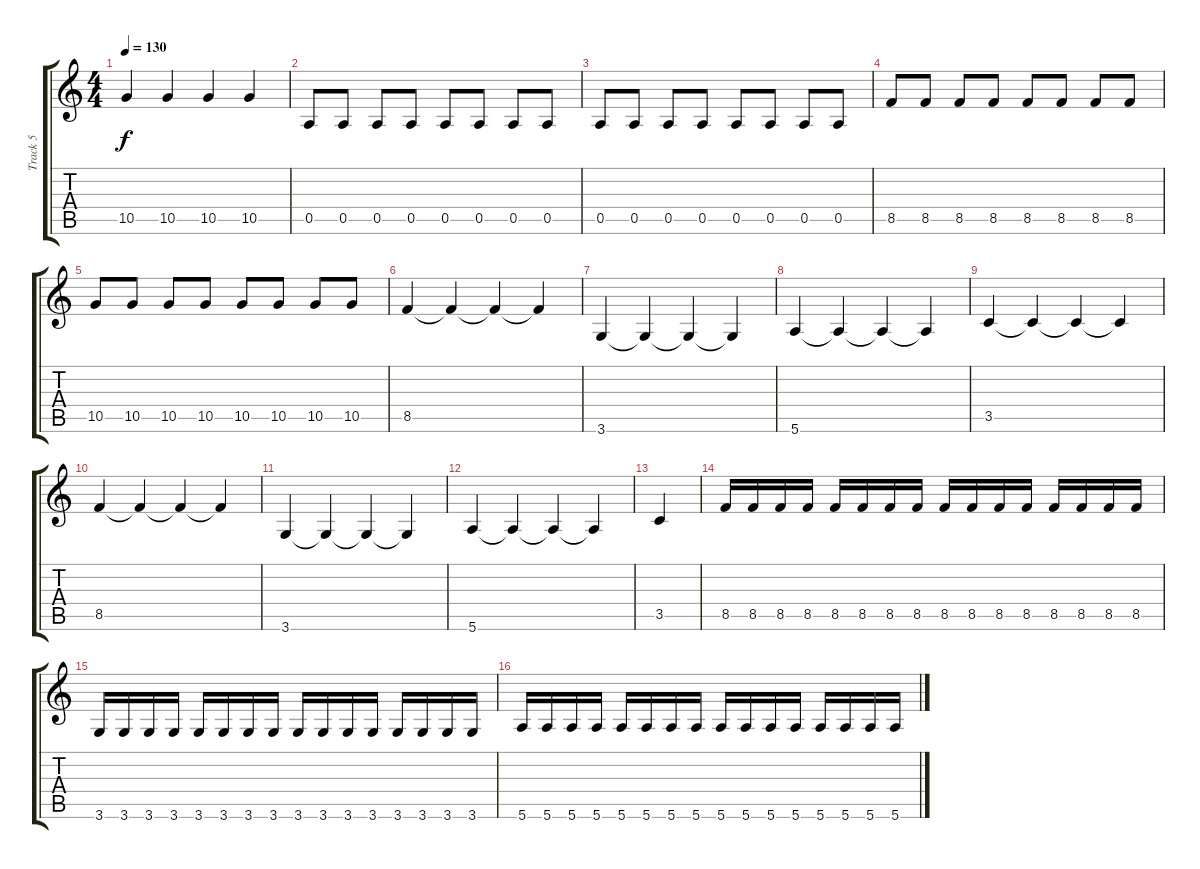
\track ("Track 5" "Track 5") {instrument electricbassfinger}
\staff {score tabs}
\tuning (E4 B3 G3 D3 A2 E2) {hide}
\ts (4 4)
\tempo 130
\clef g2
\ks c
10.5.4{dy f} 10.5.4 10.5.4 10.5.4 |
0.5.8 0.5.8 0.5.8 0.5.8 0.5.8 0.5.8 0.5.8 0.5.8 |
0.5.8 0.5.8 0.5.8 0.5.8 0.5.8 0.5.8 0.5.8 0.5.8 |
8.5.8 8.5.8 8.5.8 8.5.8 8.5.8 8.5.8 8.5.8 8.5.8 |
10.5.8 10.5.8 10.5.8 10.5.8 10.5.8 10.5.8 10.5.8 10.5.8 |
8.5.4 8.5{t}.4 8.5{t}.4 8.5{t}.4 |
3.6.4 3.6{t}.4 3.6{t}.4 3.6{t}.4 |
5.6.4 5.6{t}.4 5.6{t}.4 5.6{t}.4 |
3.5.4 3.5{t}.4 3.5{t}.4 3.5{t}.4 |
8.5.4 8.5{t}.4 8.5{t}.4 8.5{t}.4 |
3.6.4 3.6{t}.4 3.6{t}.4 3.6{t}.4 |
5.6.4 5.6{t}.4 5.6{t}.4 5.6{t}.4 |
3.5.4 |
8.5.16 8.5.16 8.5.16 8.5.16 8.5.16 8.5.16 8.5.16 8.5.16 8.5.16 8.5.16 8.5.16 8.5.16 8.5.16 8.5.16 8.5.16 8.5.16 |
3.6.16 3.6.16 3.6.16 3.6.16 3.6.16 3.6.16 3.6.16 3.6.16 3.6.16 3.6.16 3.6.16 3.6.16 3.6.16 3.6.16 3.6.16 3.6.16 |
5.6.16 5.6.16 5.6.16 5.6.16 5.6.16 5.6.16 5.6.16 5.6.16 5.6.16 5.6.16 5.6.16 5.6.16 5.6.16 5.6.16 5.6.16 5.6.16
